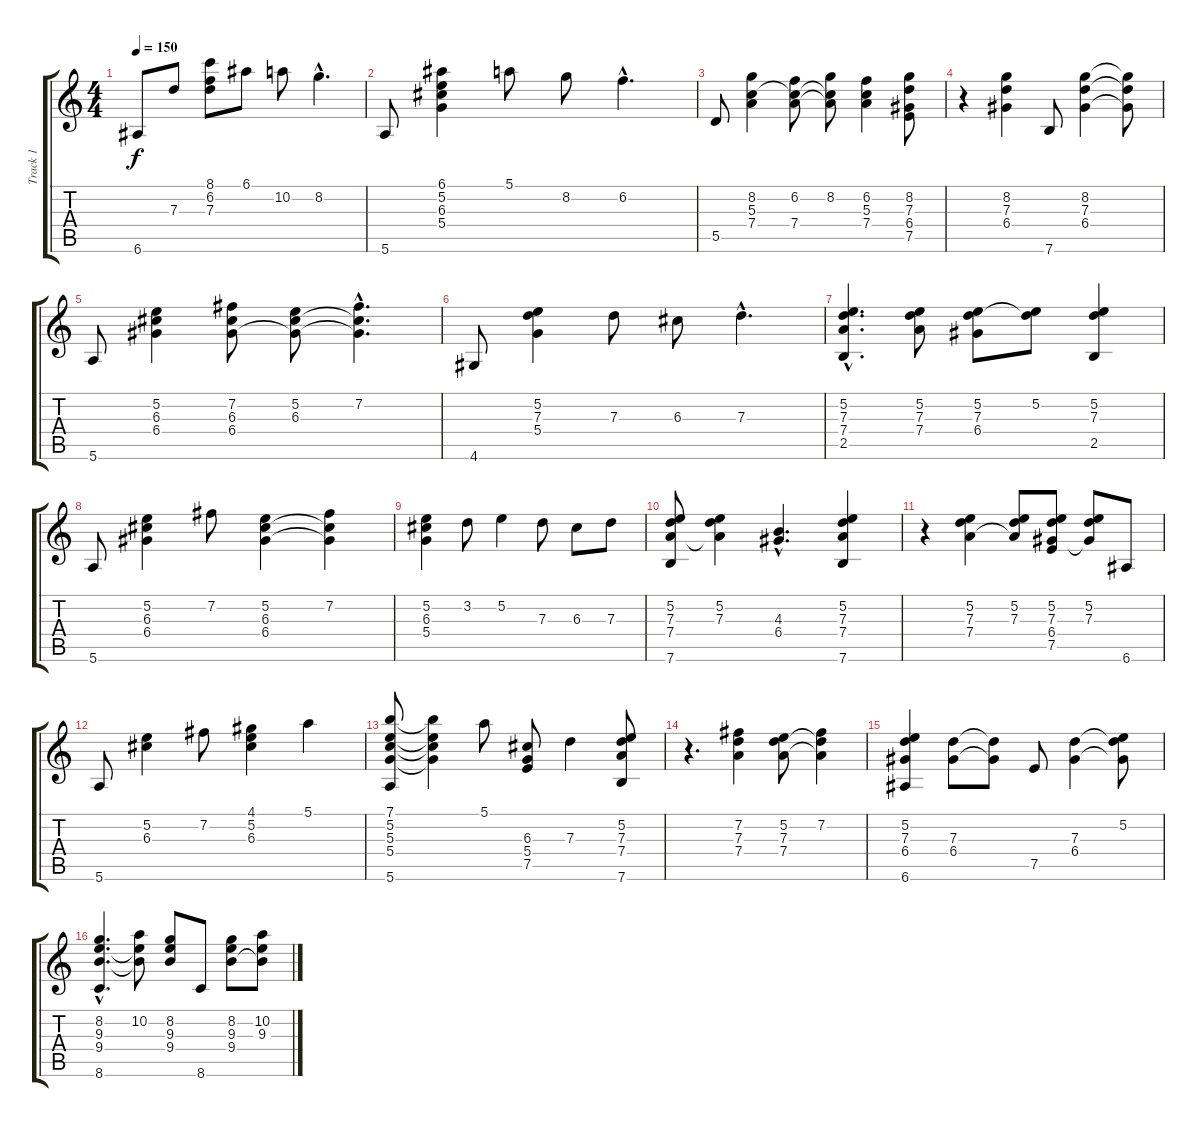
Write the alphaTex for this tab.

\track ("Track 1" "Track 1") {instrument acousticguitarnylon}
\staff {score tabs}
\tuning (E4 B3 G3 D3 A2 E2) {hide}
\ts (4 4)
\tempo 150
\clef g2
\ks c
6.6.8{dy f} 7.3.8 (8.1 6.2 7.3).8 6.1.8 10.2.8 8.2{hac}.4{d} |
5.6.8 (6.1 5.2 6.3 5.4).4 5.1.8 8.2.8 6.2{hac}.4{d} |
5.5.8 (8.2 5.3 7.4).4 (6.2 5.3{t} 7.4).8 (8.2 5.3{t} 7.4{t}).8 (6.2 5.3 7.4).4 (8.2 7.3 6.4 7.5).8 |
r.4 (8.2 7.3 6.4).4 7.6.8 (8.2 7.3 6.4).4 (8.2{t} 7.3{t} 6.4{t}).8 |
5.6.8 (5.2 6.3 6.4).4 (7.2 6.3 6.4).8 (5.2 6.3 6.4{t}).8 (7.2{hac} 6.3{hac t} 6.4{hac t}).4{d} |
4.6.8 (5.2 7.3 5.4).4 7.3.8 6.3.8 7.3{hac}.4{d} |
(5.2{hac} 7.3{hac} 7.4{hac} 2.5{hac}).4{d} (5.2 7.3 7.4).8 (5.2 7.3 6.4).8 (5.2 7.3{t}).8 (5.2 7.3 2.5).4 |
5.6.8 (5.2 6.3 6.4).4 7.2.8 (5.2 6.3 6.4).4 (7.2 6.3{t} 6.4{t}).4 |
(5.2 6.3 5.4).4 3.2.8 5.2.4 7.3.8 6.3.8 7.3.8 |
(5.2 7.3 7.4 7.6).8 (5.2 7.3 7.4{t}).4 (4.3{hac} 6.4{hac}).4{d} (5.2 7.3 7.4 7.6).4 |
r.4 (5.2 7.3 7.4).4 (5.2 7.3 7.4{t}).8 (5.2 7.3 6.4 7.5).8 (5.2 7.3 6.4{t}).8 6.6.8 |
5.6.8 (5.2 6.3).4 7.2.8 (4.1 5.2 6.3).4 5.1.4 |
(7.1 5.2 5.3 5.4 5.6).8 (7.1{t} 5.2{t} 5.3{t} 5.4{t}).4 5.1.8 (6.3 5.4 7.5).8 7.3.4 (5.2 7.3 7.4 7.6).8 |
r.4{d} (7.2 7.3 7.4).4 (5.2 7.3 7.4).8 (7.2 7.3{t} 7.4{t}).4 |
(5.2 7.3 6.4 6.6).4 (7.3 6.4).8 (7.3{t} 6.4{t}).8 7.5.8 (7.3 6.4).4 (5.2 7.3{t} 6.4{t}).8 |
(8.2{hac} 9.3{hac} 9.4{hac} 8.6{hac}).4{d} (10.2 9.3{t} 9.4{t}).8 (8.2 9.3 9.4).8 8.6.8 (8.2 9.3 9.4).8 (10.2 9.3 9.4{t}).8
